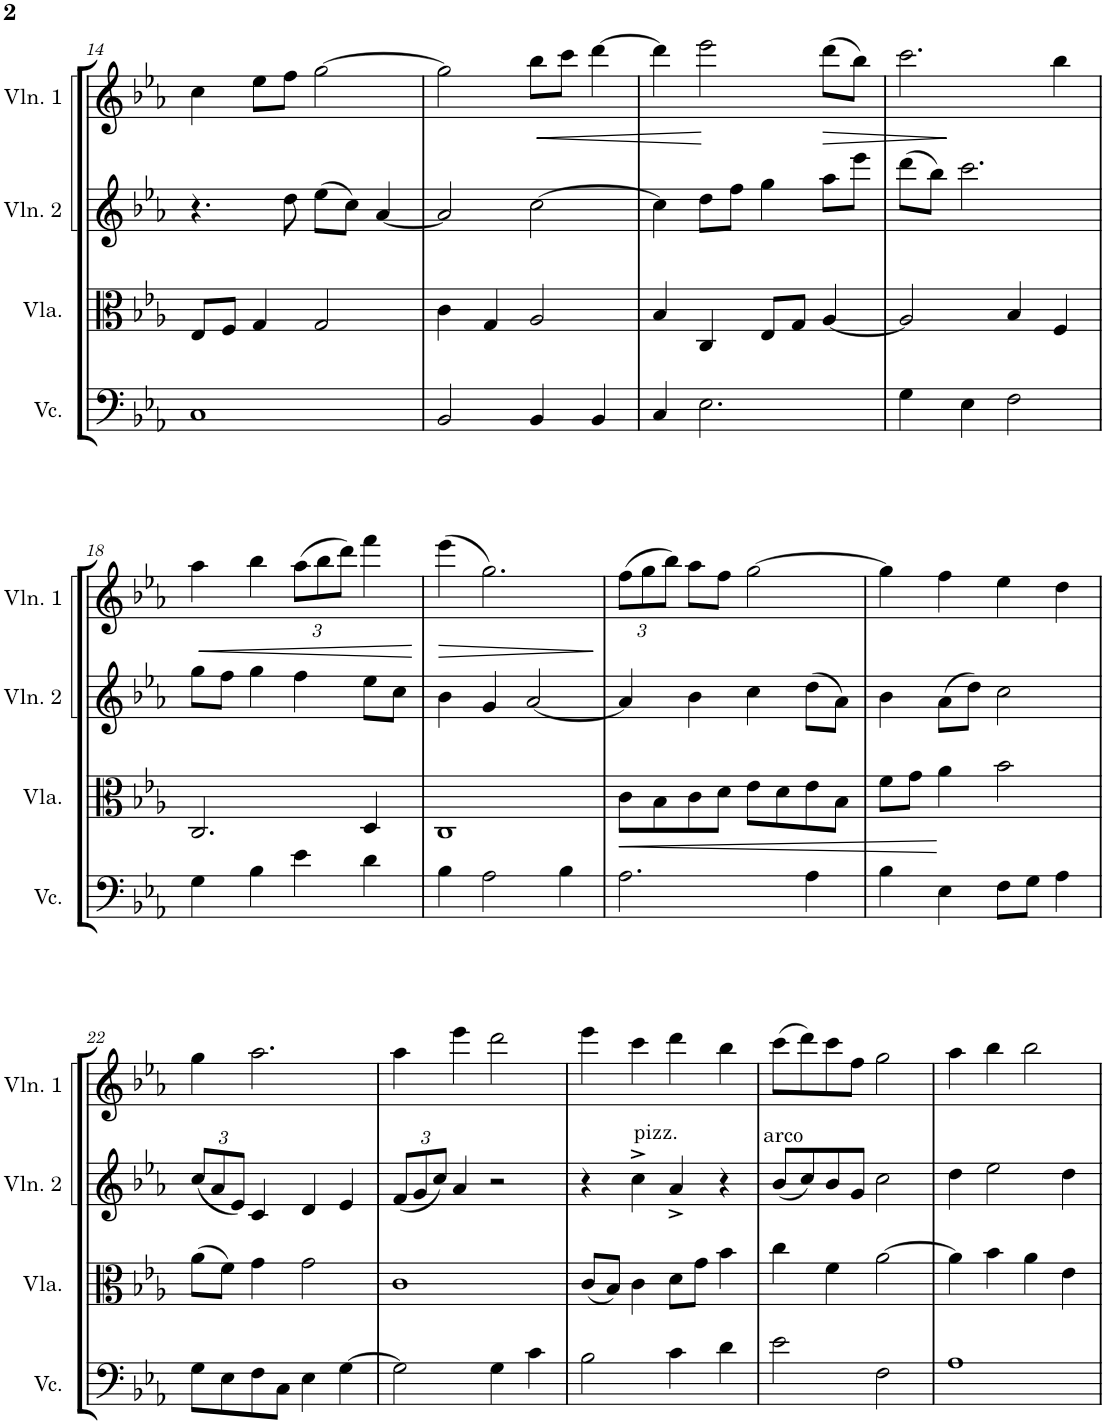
**kern	**kern	**dynam	**kern	**kern	**dynam
*part4	*part3	*part3	*part2	*part1	*part1
*staff4	*staff3	*staff3	*staff2	*staff1	*staff1
*I"Violoncello	*I"Viola	*	*I"Violin 2	*I"Violin 1	*
*I'Vc.	*I'Vla.	*	*I'Vln. 2	*I'Vln. 1	*
!!LO:PB:g=z
*clefF4	*clefC3	*	*clefG2	*clefG2	*
*k[b-e-a-]	*k[b-e-a-]	*	*k[b-e-a-]	*k[b-e-a-]	*
*M4/4	*M4/4	*	*M4/4	*M4/4	*
=14	=14	=14	=14	=14	=14
1C	8E-/L	.	4.r	4cc\	.
.	8F/J	.	.	.	.
.	4G/	.	.	8ee-\L	.
.	.	.	8dd\	8ff\J	.
.	2G/	.	(8ee-\L	[2gg\	.
.	.	.	8cc\J)	.	.
.	.	.	[4a-/	.	.
=15	=15	=15	=15	=15	=15
2BB-/	4c\	.	2a-/]	2gg\]	.
.	4G/	.	.	.	.
!	!	!	!	!	!LO:HP:b
4BB-/	2A-/	.	[2cc\	8bb-\L	<
.	.	.	.	8ccc\J	.
4BB-/	.	.	.	[4ddd\	.
=16	=16	=16	=16	=16	=16
4C/	4B-/	.	4cc\]	4ddd\]	.
2.E-\	4C/	.	8dd\L	2eee-\	[
.	.	.	8ff\J	.	.
.	8E-/L	.	4gg\	.	.
.	8G/J	.	.	.	.
!	!	!	!	!	!LO:HP:b
.	[4A-/	.	8aa-\L	(8ddd\L	>
.	.	.	8eee-\J	8bb-\J)	.
=17	=17	=17	=17	=17	=17
4G\	2A-/]	.	(8ddd\L	2.ccc\	.
.	.	.	8bb-\J)	.	.
4E-\	.	.	2.ccc\	.	.
2F\	4B-/	.	.	.	.
.	4F/	.	.	4bb-\	]
!!LO:LB:g=z
=18	=18	=18	=18	=18	=18
!	!	!	!	!	!LO:HP:b
4G\	2.C/	.	8gg\L	4aa-\	<
.	.	.	8ff\J	.	.
4B-\	.	.	4gg\	4bb-\	.
*	*	*	*	*Xbrackettup	*
4e-\	.	.	4ff\	(12aa-\L	.
.	.	.	.	12bb-\	.
.	.	.	.	12ddd\J)	.
4d\	4D/	.	8ee-\L	4fff\	.
.	.	.	8cc\J	.	.
.	.	.	.	.	[
=19	=19	=19	=19	=19	=19
!	!	!	!	!	!LO:HP:b
4B-\	1C	.	4b-\	(4eee-\	>
2A-\	.	.	4g/	2.gg\)	.
.	.	.	[2a-/	.	.
4B-\	.	.	.	.	.
.	.	.	.	.	]
=20	=20	=20	=20	=20	=20
!	!	!LO:HP:b	!	!	!
2.A-\	8c\L	<	4a-/]	(12ff\L	.
.	.	.	.	12gg\	.
.	8B-\	.	.	.	.
.	.	.	.	12bb-\J)	.
.	8c\	.	4b-\	8aa-\L	.
.	8d\J	.	.	8ff\J	.
.	8e-\L	.	4cc\	[2gg\	.
.	8d\	.	.	.	.
4A-\	8e-\	.	(8dd\L	.	.
.	8B-\J	.	8a-\J)	.	.
=21	=21	=21	=21	=21	=21
4B-\	8f\L	.	4b-\	4gg\]	.
.	8g\J	.	.	.	.
4E-\	4a-\	[	(8a-\L	4ff\	.
.	.	.	8dd\J)	.	.
8F\L	2b-\	.	2cc\	4ee-\	.
8G\J	.	.	.	.	.
4A-\	.	.	.	4dd\	.
!!LO:LB:g=z
=22	=22	=22	=22	=22	=22
*	*	*	*Xbrackettup	*	*
8G\L	(8a-\L	.	(12cc/L	4gg\	.
.	.	.	12a-/	.	.
8E-\	8f\J)	.	.	.	.
.	.	.	12e-/J)	.	.
8F\	4g\	.	4c/	2.aa-\	.
8C\J	.	.	.	.	.
4E-\	2g\	.	4d/	.	.
[4G\	.	.	4e-/	.	.
=23	=23	=23	=23	=23	=23
2G\]	1c	.	(12f/L	4aa-\	.
.	.	.	12g/	.	.
.	.	.	12cc/J)	.	.
.	.	.	4a-/	4eee-\	.
4G\	.	.	2r	2ddd\	.
4c\	.	.	.	.	.
=24	=24	=24	=24	=24	=24
!	!	!	!LO:TX:a:t=pizz.	!	!
2B-\	(8c/L	.	4r	4eee-\	.
.	8B-/J)	.	.	.	.
.	4c\	.	4cc^\	4ccc\	.
4c\	8d\L	.	4a-^/	4ddd\	.
.	8g\J	.	.	.	.
4d\	4b-\	.	4r	4bb-\	.
=25	=25	=25	=25	=25	=25
!	!	!	!LO:TX:a:t=arco	!	!
2e-\	4cc\	.	(8b-/L	(8ccc\L	.
.	.	.	8cc/)	8ddd\)	.
.	4f\	.	8b-/	8ccc\	.
.	.	.	8g/J	8ff\J	.
2F\	[2a-\	.	2cc\	2gg\	.
=26	=26	=26	=26	=26	=26
1A-	4a-\]	.	4dd\	4aa-\	.
.	4b-\	.	2ee-\	4bb-\	.
.	4a-\	.	.	2bb-\	.
.	4e-\	.	4dd\	.	.
=	=	=	=	=	=
*-	*-	*-	*-	*-	*-
